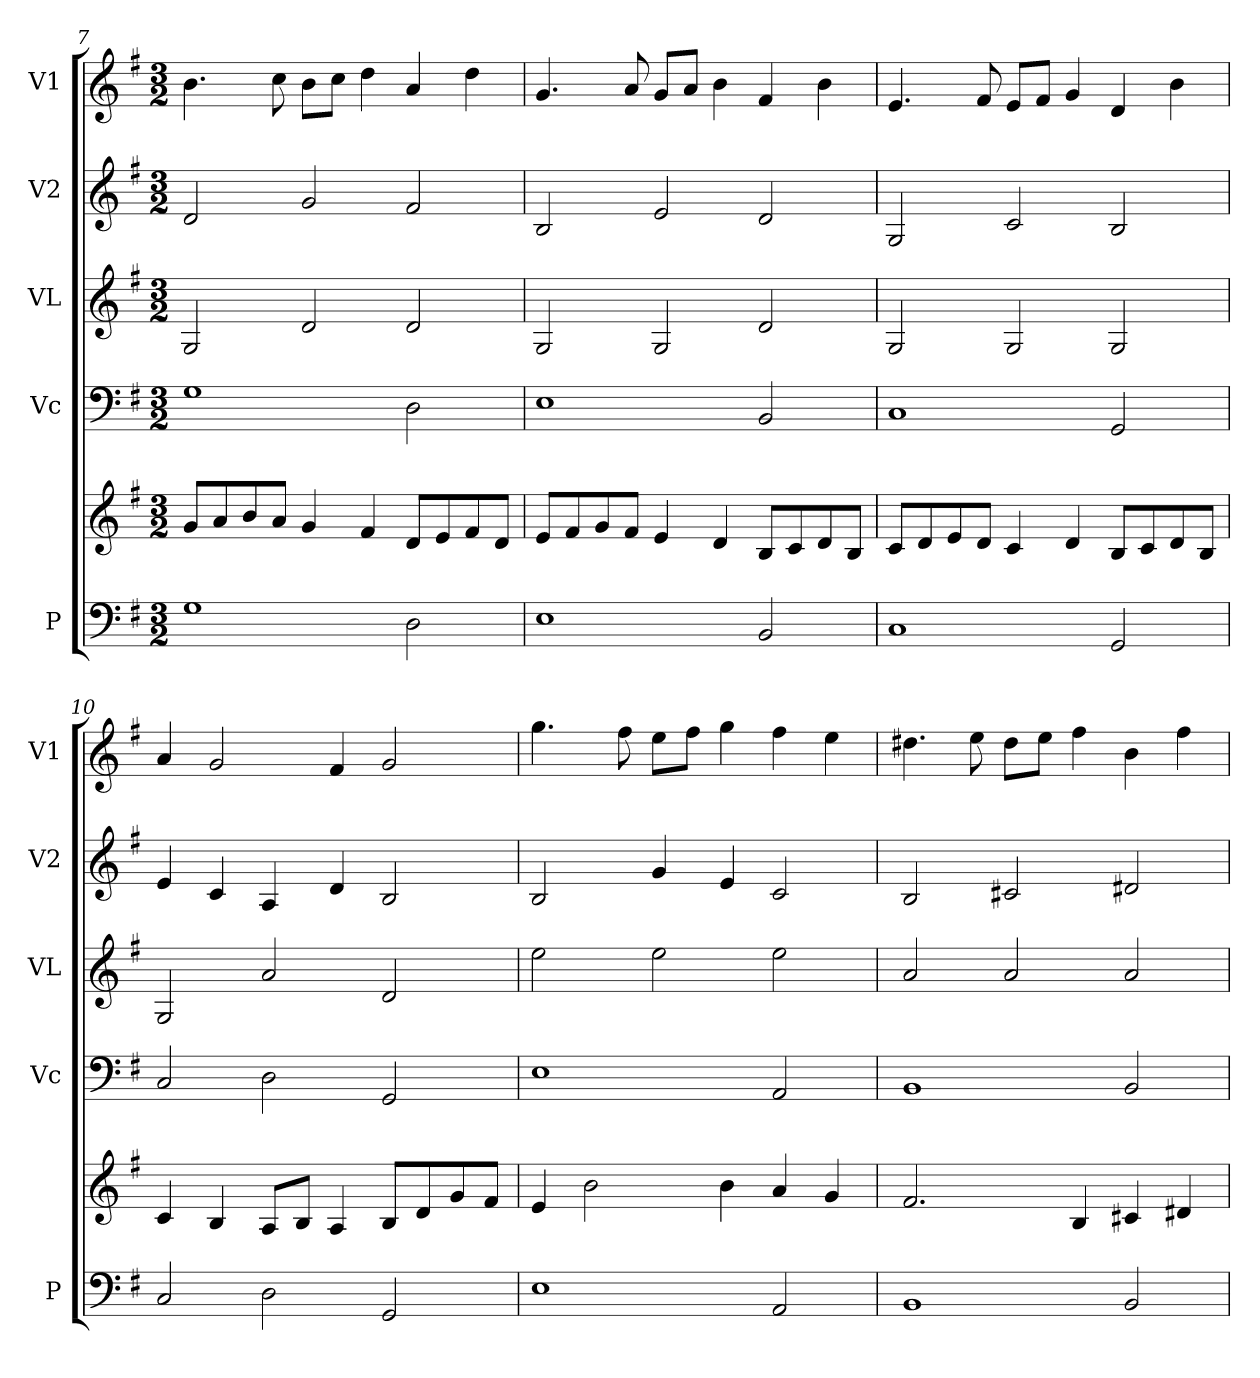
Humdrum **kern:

**kern	**kern	**kern	**kern	**kern	**kern
*part5	*part5	*part4	*part3	*part2	*part1
*staff6	*staff5	*staff4	*staff3	*staff2	*staff1
*I"P	*	*I"Vc	*I"VL	*I"V2	*I"V1
*I'P	*	*I'Vc	*I'VL	*I'V2	*I'V1
*clefF4	*clefG2	*clefF4	*clefG2	*clefG2	*clefG2
*k[f#]	*k[f#]	*k[f#]	*k[f#]	*k[f#]	*k[f#]
*M3/2	*M3/2	*M3/2	*M3/2	*M3/2	*M3/2
=7	=7	=7	=7	=7	=7
1G	8g/L	1G	2G/	2d/	4.b\
.	8a/	.	.	.	.
.	8b/	.	.	.	.
.	8a/J	.	.	.	8cc\
.	4g/	.	2d/	2g/	8b\L
.	.	.	.	.	8cc\J
.	4f#/	.	.	.	4dd\
2D\	8d/L	2D\	2d/	2f#/	4a/
.	8e/	.	.	.	.
.	8f#/	.	.	.	4dd\
.	8d/J	.	.	.	.
=8	=8	=8	=8	=8	=8
1E	8e/L	1E	2G/	2B/	4.g/
.	8f#/	.	.	.	.
.	8g/	.	.	.	.
.	8f#/J	.	.	.	8a/
.	4e/	.	2G/	2e/	8g/L
.	.	.	.	.	8a/J
.	4d/	.	.	.	4b\
2BB/	8B/L	2BB/	2d/	2d/	4f#/
.	8c/	.	.	.	.
.	8d/	.	.	.	4b\
.	8B/J	.	.	.	.
=9	=9	=9	=9	=9	=9
1C	8c/L	1C	2G/	2G/	4.e/
.	8d/	.	.	.	.
.	8e/	.	.	.	.
.	8d/J	.	.	.	8f#/
.	4c/	.	2G/	2c/	8e/L
.	.	.	.	.	8f#/J
.	4d/	.	.	.	4g/
2GG/	8B/L	2GG/	2G/	2B/	4d/
.	8c/	.	.	.	.
.	8d/	.	.	.	4b\
.	8B/J	.	.	.	.
!!LO:PB:g=z
=10	=10	=10	=10	=10	=10
2C/	4c/	2C/	2G/	4e/	4a/
.	4B/	.	.	4c/	2g/
2D\	8A/L	2D\	2a/	4A/	.
.	8B/J	.	.	.	.
.	4A/	.	.	4d/	4f#/
2GG/	8B/L	2GG/	2d/	2B/	2g/
.	8d/	.	.	.	.
.	8g/	.	.	.	.
.	8f#/J	.	.	.	.
=11	=11	=11	=11	=11	=11
1E	4e/	1E	2ee\	2B/	4.gg\
.	2b\	.	.	.	.
.	.	.	.	.	8ff#\
.	.	.	2ee\	4g/	8ee\L
.	.	.	.	.	8ff#\J
.	4b\	.	.	4e/	4gg\
2AA/	4a/	2AA/	2ee\	2c/	4ff#\
.	4g/	.	.	.	4ee\
=12	=12	=12	=12	=12	=12
1BB	2.f#/	1BB	2a/	2B/	4.dd#X\
.	.	.	.	.	8ee\
.	.	.	2a/	2c#X/	8dd#\L
.	.	.	.	.	8ee\J
.	4B/	.	.	.	4ff#\
2BB/	4c#X/	2BB/	2a/	2d#X/	4b\
.	4d#X/	.	.	.	4ff#\
=	=	=	=	=	=
*-	*-	*-	*-	*-	*-
